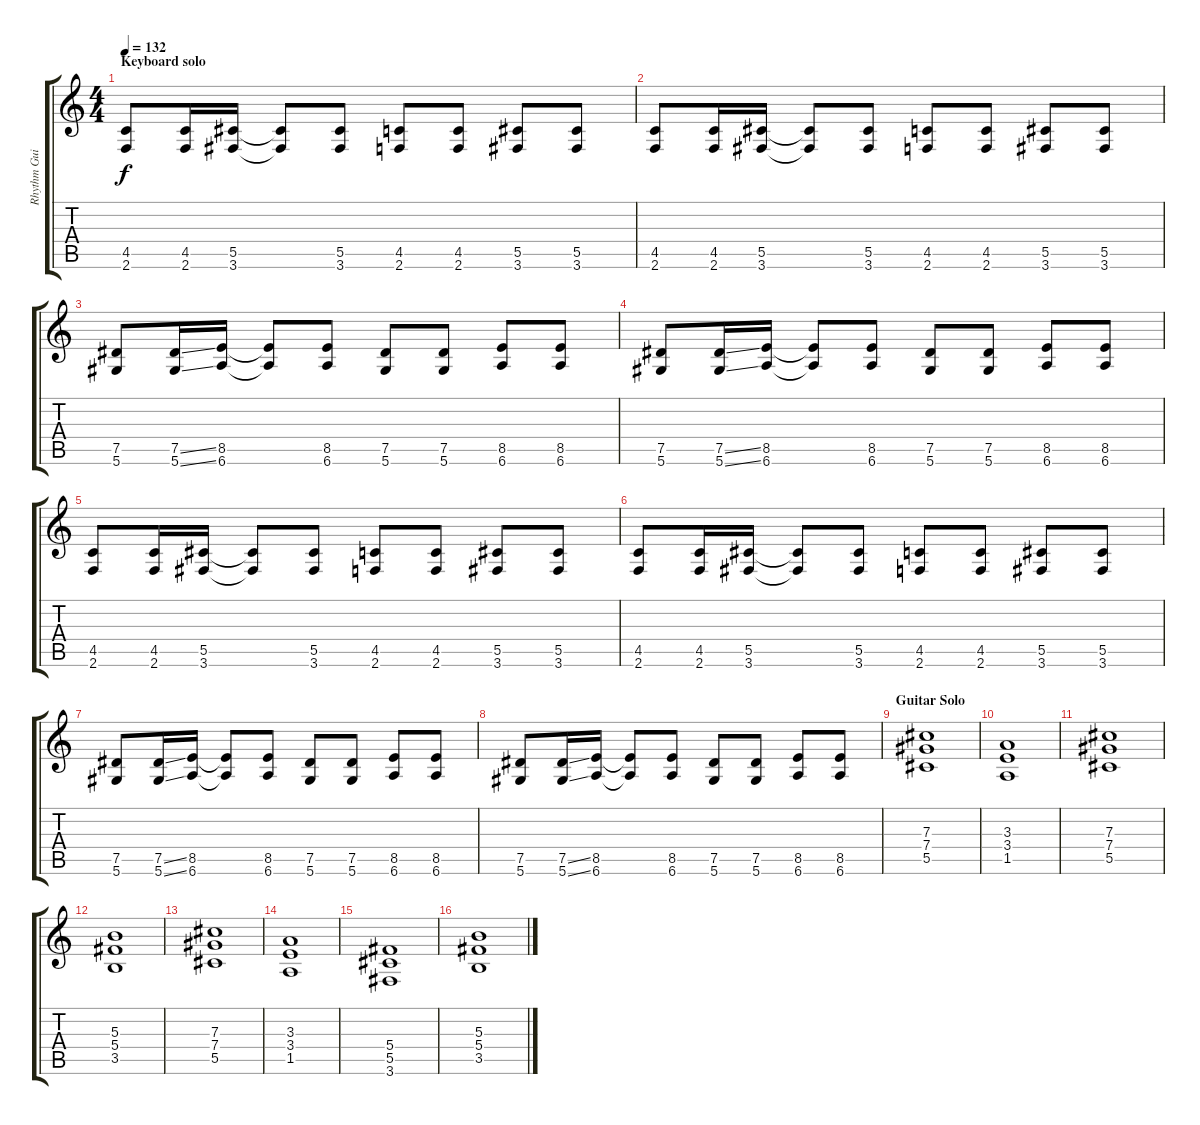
\track ("Rhythm Guitar" "Rhythm Gui") {instrument distortionguitar}
\staff {score tabs}
\tuning (Eb4 Bb3 Gb3 Db3 Ab2 Eb2) {hide}
\ts (4 4)
\section ("" "Keyboard solo")
\tempo 132
\clef g2
\ks c
(4.5 2.6).8{dy f} (4.5 2.6).16 (5.5 3.6).16 (5.5{t} 3.6{t}).8 (5.5 3.6).8 (4.5 2.6).8 (4.5 2.6).8 (5.5 3.6).8 (5.5 3.6).8 |
(4.5 2.6).8 (4.5 2.6).16 (5.5 3.6).16 (5.5{t} 3.6{t}).8 (5.5 3.6).8 (4.5 2.6).8 (4.5 2.6).8 (5.5 3.6).8 (5.5 3.6).8 |
(7.5 5.6).8 (7.5{ss} 5.6{ss}).16 (8.5 6.6).16 (8.5{t} 6.6{t}).8 (8.5 6.6).8 (7.5 5.6).8 (7.5 5.6).8 (8.5 6.6).8 (8.5 6.6).8 |
(7.5 5.6).8 (7.5{ss} 5.6{ss}).16 (8.5 6.6).16 (8.5{t} 6.6{t}).8 (8.5 6.6).8 (7.5 5.6).8 (7.5 5.6).8 (8.5 6.6).8 (8.5 6.6).8 |
(4.5 2.6).8 (4.5 2.6).16 (5.5 3.6).16 (5.5{t} 3.6{t}).8 (5.5 3.6).8 (4.5 2.6).8 (4.5 2.6).8 (5.5 3.6).8 (5.5 3.6).8 |
(4.5 2.6).8 (4.5 2.6).16 (5.5 3.6).16 (5.5{t} 3.6{t}).8 (5.5 3.6).8 (4.5 2.6).8 (4.5 2.6).8 (5.5 3.6).8 (5.5 3.6).8 |
(7.5 5.6).8 (7.5{ss} 5.6{ss}).16 (8.5 6.6).16 (8.5{t} 6.6{t}).8 (8.5 6.6).8 (7.5 5.6).8 (7.5 5.6).8 (8.5 6.6).8 (8.5 6.6).8 |
(7.5 5.6).8 (7.5{ss} 5.6{ss}).16 (8.5 6.6).16 (8.5{t} 6.6{t}).8 (8.5 6.6).8 (7.5 5.6).8 (7.5 5.6).8 (8.5 6.6).8 (8.5 6.6).8 |
\section ("" "Guitar Solo")
(7.3 7.4 5.5).1{volume 12} |
(3.3 3.4 1.5).1 |
(7.3 7.4 5.5).1 |
(5.3 5.4 3.5).1 |
(7.3 7.4 5.5).1 |
(3.3 3.4 1.5).1 |
(5.4 5.5 3.6).1 |
(5.3 5.4 3.5).1
